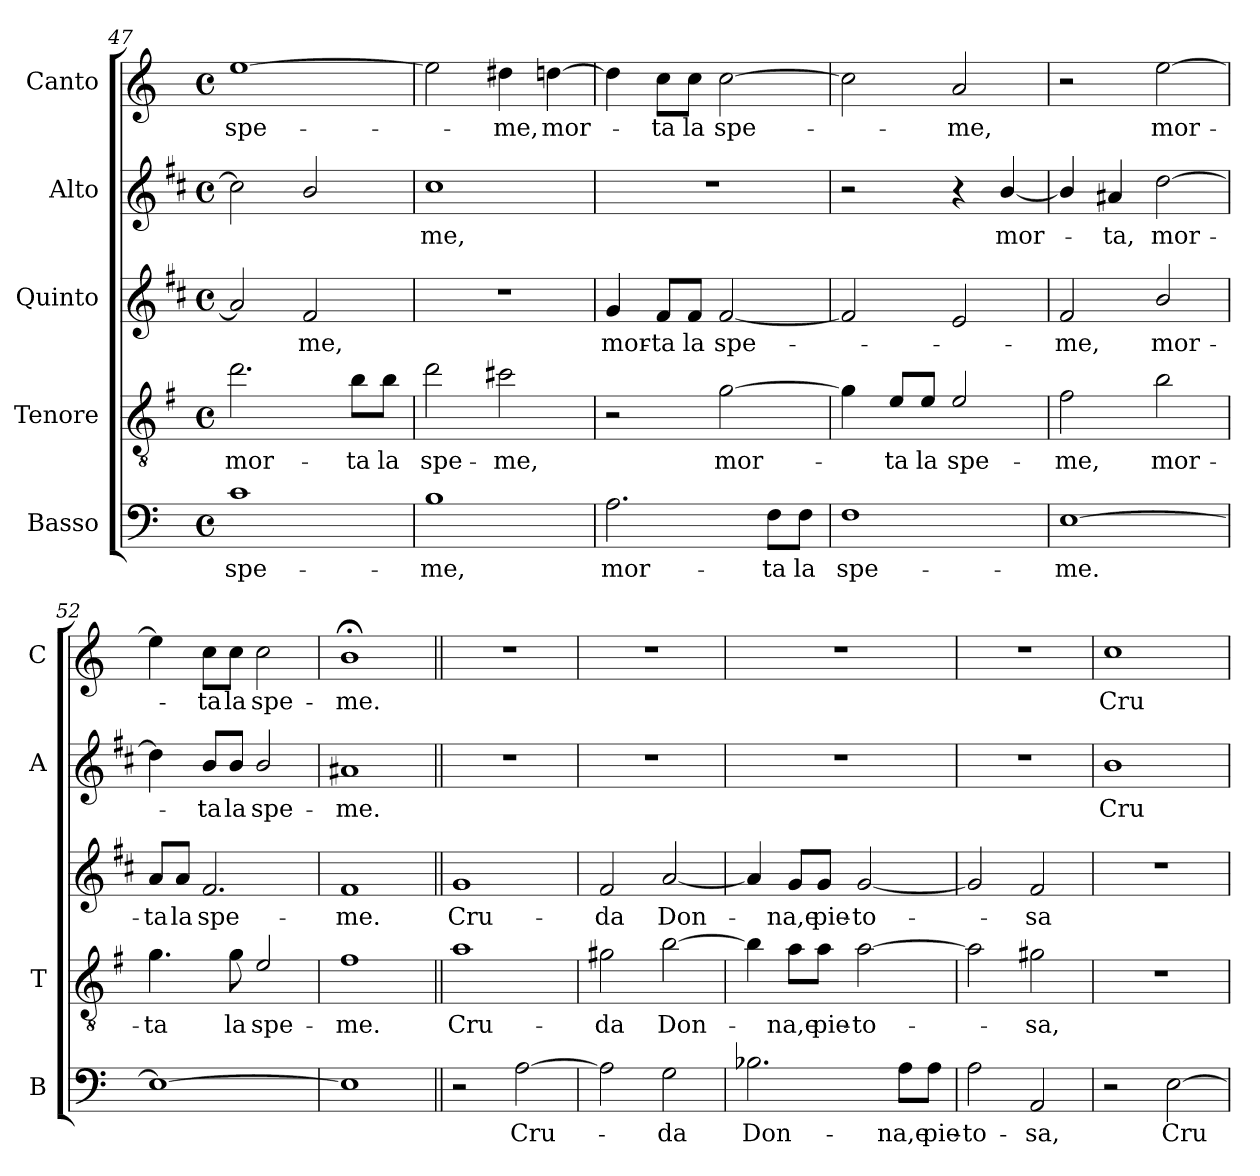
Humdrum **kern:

**kern	**text	**kern	**text	**kern	**text	**kern	**text	**kern	**text
*part5	*part5	*part4	*part4	*part3	*part3	*part2	*part2	*part1	*part1
*staff5	*staff5	*staff4	*staff4	*staff3	*staff3	*staff2	*staff2	*staff1	*staff1
*I"Basso	*	*I"Tenore	*	*I"Quinto	*	*I"Alto	*	*I"Canto	*
*I'B	*	*I'T	*	*	*	*I'A	*	*I'C	*
*clefF4	*	*clefGv2	*	*clefG2	*	*clefG2	*	*clefG2	*
*	*	*ITrd4c7	*	*ITrd1c2	*	*ITrd1c2	*	*	*
*k[]	*	*k[]	*	*k[]	*	*k[]	*	*k[]	*
*C:	*	*C:	*	*C:	*	*C:	*	*C:	*
*M4/4	*	*M4/4	*	*M4/4	*	*M4/4	*	*M4/4	*
*met(c)	*	*met(c)	*	*met(c)	*	*met(c)	*	*met(c)	*
=47	=47	=47	=47	=47	=47	=47	=47	=47	=47
!	!LO:LY:b	!	!LO:LY:b	!	!	!	!	!	!LO:LY:b
1c	spe-	2.g\	mor-	2g/]	.	2b\]	.	[1ee	spe-
!	!	!	!	!	!LO:LY:b	!	!	!	!
.	.	.	.	2e/	-me,	2a/	.	.	.
!	!	!	!LO:LY:b	!	!	!	!	!	!
.	.	8e\L	-ta	.	.	.	.	.	.
!	!	!	!LO:LY:b	!	!	!	!	!	!
.	.	8e\J	la	.	.	.	.	.	.
=48	=48	=48	=48	=48	=48	=48	=48	=48	=48
!	!LO:LY:b	!	!LO:LY:b	!	!	!	!LO:LY:b	!	!
1B	-me,	2g\	spe-	1r	.	1b	-me,	2ee\]	.
!	!	!	!LO:LY:b	!	!	!	!	!	!LO:LY:b
.	.	2f#X\	-me,	.	.	.	.	4dd#X\	-me,
!	!	!	!	!	!	!	!	!	!LO:LY:b
.	.	.	.	.	.	.	.	[4ddn\	mor-
=49	=49	=49	=49	=49	=49	=49	=49	=49	=49
!	!LO:LY:b	!	!	!	!LO:LY:b	!	!	!	!
2.A\	mor-	2r	.	4f/	mor-	1r	.	4dd\]	.
!	!	!	!	!	!LO:LY:b	!	!	!	!LO:LY:b
.	.	.	.	8e/L	-ta	.	.	8cc\L	-ta
!	!	!	!	!	!LO:LY:b	!	!	!	!LO:LY:b
.	.	.	.	8e/J	la	.	.	8cc\J	la
!	!	!	!LO:LY:b	!	!LO:LY:b	!	!	!	!LO:LY:b
.	.	[2c\	mor-	[2e/	spe-	.	.	[2cc\	spe-
!	!LO:LY:b	!	!	!	!	!	!	!	!
8F\L	-ta	.	.	.	.	.	.	.	.
!	!LO:LY:b	!	!	!	!	!	!	!	!
8F\J	la	.	.	.	.	.	.	.	.
!!LO:LB:g=z
=50	=50	=50	=50	=50	=50	=50	=50	=50	=50
!	!LO:LY:b	!	!	!	!	!	!	!	!
1F	spe-	4c\]	.	2e/]	.	2r	.	2cc\]	.
!	!	!	!LO:LY:b	!	!	!	!	!	!
.	.	8A/L	-ta	.	.	.	.	.	.
!	!	!	!LO:LY:b	!	!	!	!	!	!
.	.	8A/J	la	.	.	.	.	.	.
!	!	!	!LO:LY:b	!	!	!	!	!	!LO:LY:b
.	.	2A/	spe-	2d/	.	4r	.	2a/	-me,
!	!	!	!	!	!	!	!LO:LY:b	!	!
.	.	.	.	.	.	[4a/	mor-	.	.
=51	=51	=51	=51	=51	=51	=51	=51	=51	=51
!	!LO:LY:b	!	!LO:LY:b	!	!LO:LY:b	!	!	!	!
[1E	-me.	2B\	-me,	2e/	-me,	4a/]	.	2r	.
!	!	!	!	!	!	!	!LO:LY:b	!	!
.	.	.	.	.	.	4g#X/	-ta,	.	.
!	!	!	!LO:LY:b	!	!LO:LY:b	!	!LO:LY:b	!	!LO:LY:b
.	.	2e\	mor-	2a/	mor-	[2cc\	mor-	[2ee\	mor-
=52	=52	=52	=52	=52	=52	=52	=52	=52	=52
!	!	!	!LO:LY:b	!	!LO:LY:b	!	!	!	!
1E_	.	4.c\	-ta	8g/L	-ta	4cc\]	.	4ee\]	.
!	!	!	!	!	!LO:LY:b	!	!	!	!
.	.	.	.	8g/J	la	.	.	.	.
!	!	!	!	!	!LO:LY:b	!	!LO:LY:b	!	!LO:LY:b
.	.	.	.	2.e/	spe-	8a/L	-ta	8cc\L	-ta
!	!	!	!LO:LY:b	!	!	!	!LO:LY:b	!	!LO:LY:b
.	.	8c\	la	.	.	8a/J	la	8cc\J	la
!	!	!	!LO:LY:b	!	!	!	!LO:LY:b	!	!LO:LY:b
.	.	2A/	spe-	.	.	2a/	spe-	2cc\	spe-
=53	=53	=53	=53	=53	=53	=53	=53	=53	=53
!	!	!	!LO:LY:b	!	!LO:LY:b	!	!LO:LY:b	!	!LO:LY:b
1E]	.	1B	-me.	1e	-me.	1g#X	-me.	1b;<	-me.
=54||	=54||	=54||	=54||	=54||	=54||	=54||	=54||	=54||	=54||
!	!	!	!LO:LY:b	!	!LO:LY:b	!	!	!	!
2r	.	1d	Cru-	1f	Cru-	1r	.	1r	.
!	!LO:LY:b	!	!	!	!	!	!	!	!
[2A\	Cru-	.	.	.	.	.	.	.	.
=55	=55	=55	=55	=55	=55	=55	=55	=55	=55
!	!	!	!LO:LY:b	!	!LO:LY:b	!	!	!	!
2A\]	.	2c#X\	-da	2e/	-da	1r	.	1r	.
!	!LO:LY:b	!	!LO:LY:b	!	!LO:LY:b	!	!	!	!
2G\	-da	[2e\	Don-	[2g/	Don-	.	.	.	.
=56	=56	=56	=56	=56	=56	=56	=56	=56	=56
!	!LO:LY:b	!	!	!	!	!	!	!	!
2.B-X\	Don-	4e\]	.	4g/]	.	1r	.	1r	.
!	!	!	!LO:LY:b	!	!LO:LY:b	!	!	!	!
.	.	8d\L	-na,e	8f/L	-na,e	.	.	.	.
!	!	!	!LO:LY:b	!	!LO:LY:b	!	!	!	!
.	.	8d\J	pie-	8f/J	pie-	.	.	.	.
!	!	!	!LO:LY:b	!	!LO:LY:b	!	!	!	!
.	.	[2d\	-to-	[2f/	-to-	.	.	.	.
!	!LO:LY:b	!	!	!	!	!	!	!	!
8A\L	-na,e	.	.	.	.	.	.	.	.
!	!LO:LY:b	!	!	!	!	!	!	!	!
8A\J	pie-	.	.	.	.	.	.	.	.
!!LO:PB:g=z
=57	=57	=57	=57	=57	=57	=57	=57	=57	=57
!	!LO:LY:b	!	!	!	!	!	!	!	!
2A\	-to-	2d\]	.	2f/]	.	1r	.	1r	.
!	!LO:LY:b	!	!LO:LY:b	!	!LO:LY:b	!	!	!	!
2AA/	-sa,	2c#X\	-sa,	2e/	-sa	.	.	.	.
=58	=58	=58	=58	=58	=58	=58	=58	=58	=58
!	!	!	!	!	!	!	!LO:LY:b	!	!LO:LY:b
2r	.	1r	.	1r	.	1a	Cru-	1cc	Cru-
!	!LO:LY:b	!	!	!	!	!	!	!	!
[2E\	Cru-	.	.	.	.	.	.	.	.
=	=	=	=	=	=	=	=	=	=
*-	*-	*-	*-	*-	*-	*-	*-	*-	*-
